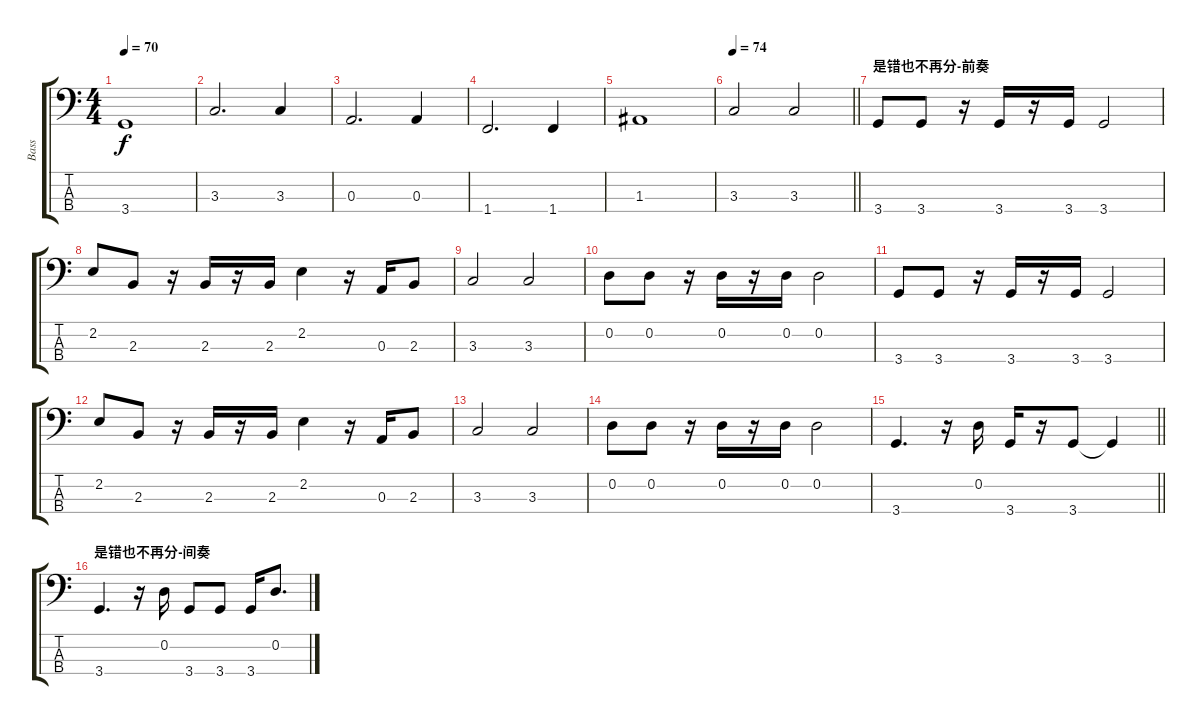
\track ("Bass" "Bass") {instrument electricbassfinger}
\staff {score tabs}
\tuning (G2 D2 A1 E1) {hide}
\ts (4 4)
\tempo 70
\clef f4
\ks c
3.4.1{dy f} |
3.3.2{d} 3.3.4 |
0.3.2{d} 0.3.4 |
1.4.2{d} 1.4.4 |
1.3.1 |
\tempo 74
\barLineRight lightlight
3.3.2 3.3.2 |
\section ("" "是错也不再分-前奏")
3.4.8 3.4.8 r.16 3.4.16 r.16 3.4.16 3.4.2 |
2.2.8 2.3.8 r.16 2.3.16 r.16 2.3.16 2.2.4 r.16 0.3.16 2.3.8 |
3.3.2 3.3.2 |
0.2.8 0.2.8 r.16 0.2.16 r.16 0.2.16 0.2.2 |
3.4.8 3.4.8 r.16 3.4.16 r.16 3.4.16 3.4.2 |
2.2.8 2.3.8 r.16 2.3.16 r.16 2.3.16 2.2.4 r.16 0.3.16 2.3.8 |
3.3.2 3.3.2 |
0.2.8 0.2.8 r.16 0.2.16 r.16 0.2.16 0.2.2 |
\barLineRight lightlight
3.4.4{d} r.16 0.2.16 3.4.16 r.16 3.4.8 3.4{t}.4 |
\section ("" "是错也不再分-间奏")
3.4.4{d} r.16 0.2.16 3.4.8 3.4.8 3.4.16 0.2.8{d}
